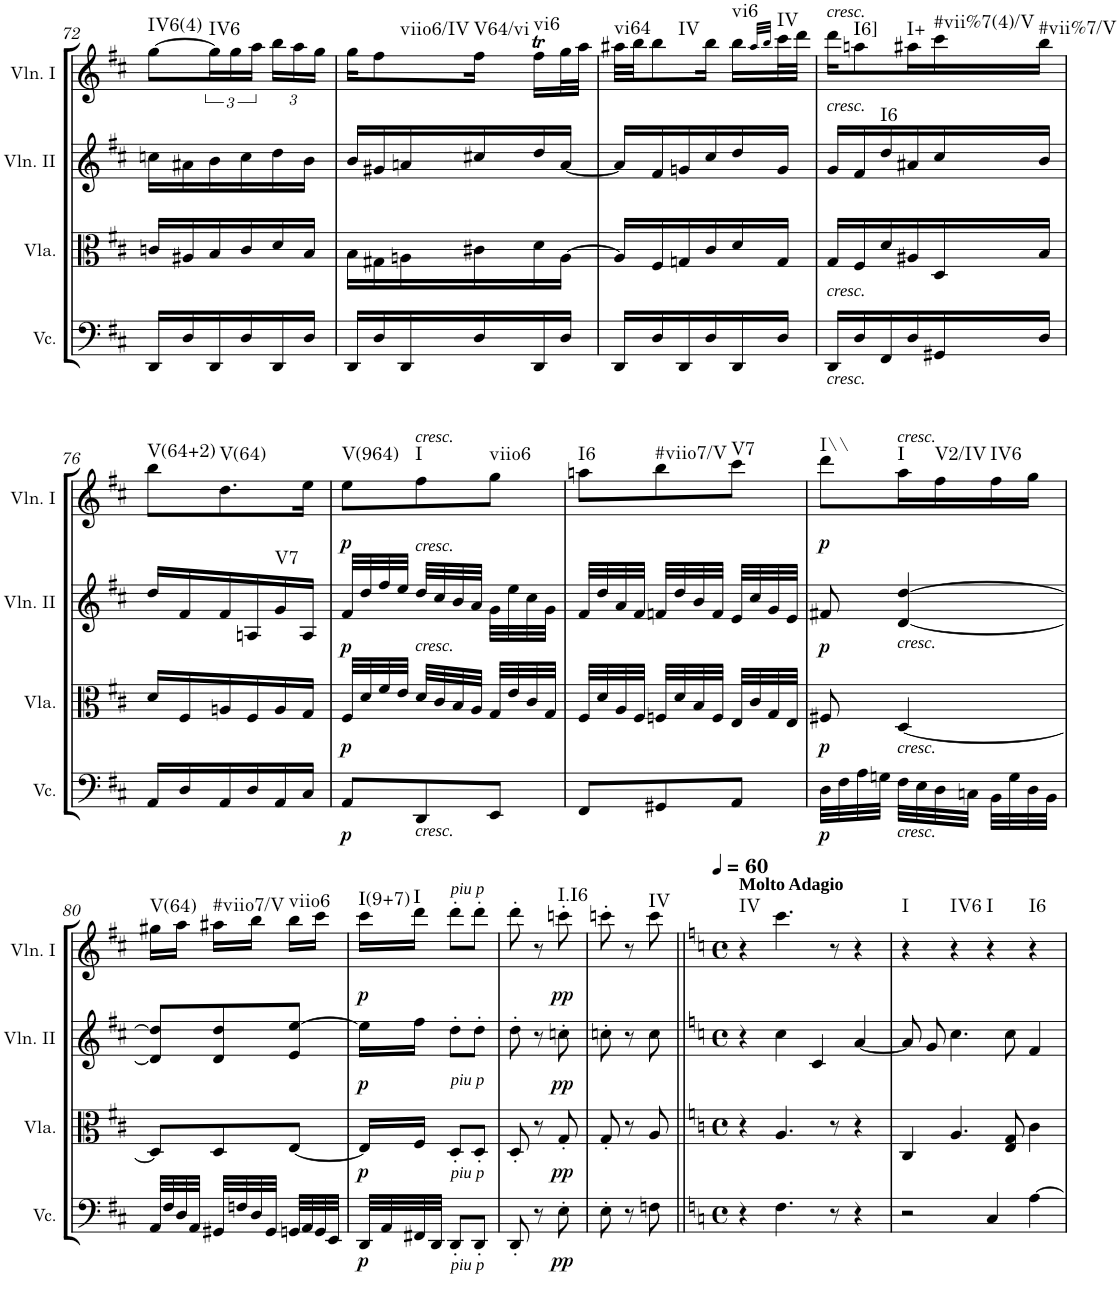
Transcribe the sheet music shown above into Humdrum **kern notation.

**kern	**dynam	**kern	**dynam	**kern	**dynam	**harte	**kern	**dynam	**harte
*part4	*part4	*part3	*part3	*part2	*part2	*part2	*part1	*part1	*part1
*staff4	*staff4	*staff3	*staff3	*staff2	*staff2	*	*staff1	*staff1	*
*I"Violoncello	*	*I"Viola	*	*I"Violin II	*	*	*I"Violin I	*	*
*I'Vc.	*	*I'Vla.	*	*I'Vln. II	*	*	*I'Vln. I	*	*
!!LO:PB:g=z
*clefF4	*	*clefC3	*	*clefG2	*	*	*clefG2	*	*
*k[f#c#]	*	*k[f#c#]	*	*k[f#c#]	*	*	*k[f#c#]	*	*
*M3/8	*	*M3/8	*	*M3/8	*	*	*M3/8	*	*
=72	=72	=72	=72	=72	=72	=72	=72	=72	=72
!	!	!	!	!	!	!	!	!	!LO:H:kt=IV6(4)
16DD/LL	.	16cn/LL	.	16ccn\LL	.	.	[8gg\L	.	N
16D/	.	16A#X/	.	16a#X\	.	.	.	.	.
!	!	!	!	!	!	!	!	!	!LO:H:kt=IV6
16DD/	.	16B/	.	16b\	.	.	24gg\L]	.	N
.	.	.	.	.	.	.	24gg\	.	.
16D/	.	16c/	.	16cc\	.	.	.	.	.
.	.	.	.	.	.	.	24aa\JJ	.	.
*	*	*	*	*	*	*	*Xbrackettup	*	*
16DD/	.	16d/	.	16dd\	.	.	24bb\LL	.	.
.	.	.	.	.	.	.	24aa\	.	.
16D/JJ	.	16B/JJ	.	16b\JJ	.	.	.	.	.
.	.	.	.	.	.	.	24gg\JJ	.	.
=73	=73	=73	=73	=73	=73	=73	=73	=73	=73
16DD/LL	.	16B\LL	.	16b/LL	.	.	16gg\KL	.	.
!	!	!	!	!	!	!	!	!	!LO:H:kt=viio6/IV
16D/	.	16G#X\	.	16g#X/	.	.	8ff#\	.	N
16DD/	.	16An\	.	16an/	.	.	.	.	.
!	!	!	!	!	!	!	!	!	!LO:H:kt=V64/vi
16D/	.	16c#X\	.	16cc#X/	.	.	16ff#\Jk	.	N
!	!	!	!	!	!	!	!	!	!LO:H:kt=vi6
16DD/	.	16d\	.	16dd/	.	.	16ff#t\LL	.	N
16D/JJ	.	[16A\JJ	.	[16a/JJ	.	.	32gg\L	.	.
.	.	.	.	.	.	.	32aa\JJJ	.	.
=74	=74	=74	=74	=74	=74	=74	=74	=74	=74
!	!	!	!	!	!	!	!	!	!LO:H:kt=vi64
16DD/LL	.	16A/LL]	.	16a/LL]	.	.	32aa#X\LLL	.	N
.	.	.	.	.	.	.	32bb\JJ	.	.
!	!	!	!	!	!	!	!	!	!LO:H:kt=IV
16D/	.	16F#/	.	16f#/	.	.	8bb\	.	N
16DD/	.	16Gn/	.	16gn/	.	.	.	.	.
16D/	.	16c#/	.	16cc#/	.	.	16bb\Jk	.	.
!	!	!	!	!	!	!	!	!	!LO:H:kt=vi6
16DD/	.	16d/	.	16dd/	.	.	16bb\LL	.	N
.	.	.	.	.	.	.	32qaa#/LLL	.	.
.	.	.	.	.	.	.	32qbb/JJJ	.	.
!	!	!	!	!	!	!	!	!	!LO:H:kt=IV
16D/JJ	.	16G/JJ	.	16g/JJ	.	.	32ccc#\L	.	N
.	.	.	.	.	.	.	32ddd\JJJ	.	.
=75	=75	=75	=75	=75	=75	=75	=75	=75	=75
!	!	!	!	!	!	!	!LO:TX:a:i:t=cresc.	!	!
!	!	!	!	!LO:TX:a:i:t=cresc.	!	!	!	!	!
!	!	!LO:TX:b:i:t=cresc.	!	!	!	!	!	!	!
!LO:TX:b:i:t=cresc.	!	!	!	!	!	!	!	!	!
16DD/LL	.	16G/LL	.	16g/LL	.	.	16ddd\KL	.	.
!	!	!	!	!	!	!	!	!	!LO:H:kt=I6]
16D/	.	16F#/	.	16f#/	.	.	8aan\	.	N
!	!	!	!	!	!	!LO:H:kt=I6	!	!	!
16FF#/	.	16d/	.	16dd/	.	N	.	.	.
!	!	!	!	!	!	!	!	!	!LO:H:kt=I+
16D/	.	16A#X/	.	16a#X/	.	.	16aa#X\L	.	N
!	!	!	!	!	!	!	!	!	!LO:H:kt=#vii%7(4)/V
16GG#X/	.	16D/	.	16cc#/	.	.	16ccc#\	.	N
!	!	!	!	!	!	!	!	!	!LO:H:kt=#vii%7/V
16D/JJ	.	16B/JJ	.	16b/JJ	.	.	16bb\JJ	.	N
!!LO:LB:g=z
=76	=76	=76	=76	=76	=76	=76	=76	=76	=76
!	!	!	!	!	!	!	!	!	!LO:H:kt=V(64+2)
16AA/LL	.	16d/LL	.	16dd/LL	.	.	8bb\L	.	N
16D/	.	16F#/	.	16f#/	.	.	.	.	.
!	!	!	!	!	!	!	!	!	!LO:H:kt=V(64)
16AA/	.	16An/	.	16f#/	.	.	8.dd\	.	N
16D/	.	16F#/	.	16An/	.	.	.	.	.
!	!	!	!	!	!	!LO:H:kt=V7	!	!	!
16AA/	.	16A/	.	16g/	.	N	.	.	.
16C#/JJ	.	16G/JJ	.	16A/JJ	.	.	16ee\Jk	.	.
=77	=77	=77	=77	=77	=77	=77	=77	=77	=77
!	!LO:DY:b	!	!LO:DY:b	!	!LO:DY:b	!	!	!LO:DY:b	!LO:H:kt=V(964)
8AA/L	p	32F#/LLL	p	32f#/LLL	p	.	8ee\L	p	N
.	.	32d/	.	32dd/	.	.	.	.	.
.	.	32f#/	.	32ff#/	.	.	.	.	.
.	.	32e/JJJ	.	32ee/JJJ	.	.	.	.	.
!	!	!	!	!	!	!	!LO:TX:a:i:t=cresc.	!	!
!	!	!	!	!LO:TX:a:i:t=cresc.	!	!	!	!	!
!	!	!LO:TX:a:i:t=cresc.	!	!	!	!	!	!	!
!LO:TX:b:i:t=cresc.	!	!	!	!	!	!	!	!	!LO:H:kt=I
8DD/	.	32d/LLL	.	32dd/LLL	.	.	8ff#\	.	N
.	.	32c#/	.	32cc#/	.	.	.	.	.
.	.	32B/	.	32b/	.	.	.	.	.
.	.	32A/JJJ	.	32a/JJJ	.	.	.	.	.
!	!	!	!	!	!	!	!	!	!LO:H:kt=viio6
8EE/J	.	32G/LLL	.	32g\LLL	.	.	8gg\J	.	N
.	.	32e/	.	32ee\	.	.	.	.	.
.	.	32c#/	.	32cc#\	.	.	.	.	.
.	.	32G/JJJ	.	32g\JJJ	.	.	.	.	.
=78	=78	=78	=78	=78	=78	=78	=78	=78	=78
!	!	!	!	!	!	!	!	!	!LO:H:kt=I6
8FF#/L	.	32F#/LLL	.	32f#/LLL	.	.	8aan\L	.	N
.	.	32d/	.	32dd/	.	.	.	.	.
.	.	32A/	.	32a/	.	.	.	.	.
.	.	32F#/JJJ	.	32f#/JJJ	.	.	.	.	.
!	!	!	!	!	!	!	!	!	!LO:H:kt=#viio7/V
8GG#X/	.	32Fn/LLL	.	32fn/LLL	.	.	8bb\	.	N
.	.	32d/	.	32dd/	.	.	.	.	.
.	.	32B/	.	32b/	.	.	.	.	.
.	.	32F/JJJ	.	32f/JJJ	.	.	.	.	.
!	!	!	!	!	!	!	!	!	!LO:H:kt=V7
8AA/J	.	32E/LLL	.	32e/LLL	.	.	8ccc#\J	.	N
.	.	32c#/	.	32cc#/	.	.	.	.	.
.	.	32G/	.	32g/	.	.	.	.	.
.	.	32E/JJJ	.	32e/JJJ	.	.	.	.	.
=79	=79	=79	=79	=79	=79	=79	=79	=79	=79
!	!LO:DY:b	!	!LO:DY:b	!	!LO:DY:b	!	!	!LO:DY:b	!LO:H:kt=I\\
32D\LLL	p	8F#X/	p	8f#X/	p	.	8ddd\L	p	N
32F#\	.	.	.	.	.	.	.	.	.
32A\	.	.	.	.	.	.	.	.	.
32Gn\JJJ	.	.	.	.	.	.	.	.	.
!	!	!	!	!	!	!	!LO:TX:a:i:t=cresc.	!	!
!	!	!	!	!LO:TX:b:i:t=cresc.	!	!	!	!	!
!	!	!LO:TX:b:i:t=cresc.	!	!	!	!	!	!	!
!LO:TX:b:i:t=cresc.	!	!	!	!	!	!	!	!	!LO:H:kt=I
32F#\LLL	.	[4D/	.	[4d/ [4dd/	.	.	16aa\L	.	N
32E\	.	.	.	.	.	.	.	.	.
!	!	!	!	!	!	!	!	!	!LO:H:kt=V2/IV
32D\	.	.	.	.	.	.	16ff#\	.	N
32Cn\JJJ	.	.	.	.	.	.	.	.	.
!	!	!	!	!	!	!	!	!	!LO:H:kt=IV6
32BB\LLL	.	.	.	.	.	.	16ff#\	.	N
32G\	.	.	.	.	.	.	.	.	.
32D\	.	.	.	.	.	.	16gg\JJ	.	.
32BB\JJJ	.	.	.	.	.	.	.	.	.
!!LO:LB:g=z
=80	=80	=80	=80	=80	=80	=80	=80	=80	=80
!	!	!	!	!	!	!	!	!	!LO:H:kt=V(64)
32AA/LLL	.	8D/L]	.	8d/] 8dd/]L	.	.	16gg#X\LL	.	N
32F#/	.	.	.	.	.	.	.	.	.
32D/	.	.	.	.	.	.	16aa\JJ	.	.
32AA/JJJ	.	.	.	.	.	.	.	.	.
!	!	!	!	!	!	!	!	!	!LO:H:kt=#viio7/V
32GG#X/LLL	.	8D/	.	8d/ 8dd/	.	.	16aa#X\LL	.	N
32Fn/	.	.	.	.	.	.	.	.	.
32D/	.	.	.	.	.	.	16bb\JJ	.	.
32GG#/JJJ	.	.	.	.	.	.	.	.	.
!	!	!	!	!	!	!	!	!	!LO:H:kt=viio6
32GGn/LLL	.	[8E/J	.	8e/ [8ee/J	.	.	16bb\LL	.	N
32AA/	.	.	.	.	.	.	.	.	.
32GG/	.	.	.	.	.	.	16ccc#\JJ	.	.
32EE/JJJ	.	.	.	.	.	.	.	.	.
=81	=81	=81	=81	=81	=81	=81	=81	=81	=81
!	!LO:DY:b	!	!LO:DY:b	!	!LO:DY:b	!	!	!LO:DY:b	!LO:H:kt=I(9+7)
32DD/LLL	p	16E/LL]	p	16ee\LL]	p	.	16ccc#\LL	p	N
32AA/	.	.	.	.	.	.	.	.	.
!	!	!	!	!	!	!	!	!	!LO:H:kt=I
32FF#X/	.	16F#/JJ	.	16ff#\JJ	.	.	16ddd\JJ	.	N
32DD/JJJ	.	.	.	.	.	.	.	.	.
!	!	!	!	!	!	!	!LO:TX:a:i:t=piu p	!	!
!	!	!	!	!LO:TX:b:i:t=piu p	!	!	!	!	!
!	!	!LO:TX:b:i:t=piu p	!	!	!	!	!	!	!
!LO:TX:b:i:t=piu p	!	!	!	!	!	!	!	!	!
8DD'/L	.	8D'/L	.	8dd'\L	.	.	8ddd'\L	.	.
8DD'/J	.	8D'/J	.	8dd'\J	.	.	8ddd'\J	.	.
=82	=82	=82	=82	=82	=82	=82	=82	=82	=82
8DD'/	.	8D'/	.	8dd'\	.	.	8ddd'\	.	.
8r	.	8r	.	8r	.	.	8r	.	.
!	!LO:DY:b	!	!LO:DY:b	!	!LO:DY:b	!	!	!LO:DY:b	!LO:H:kt=I.I6
8E'\	pp	8G'/	pp	8ccn'\	pp	.	8cccn'\	pp	N
=83	=83	=83	=83	=83	=83	=83	=83	=83	=83
8E'\	.	8G'/	.	8ccn'\	.	.	8cccn'\	.	.
8r	.	8r	.	8r	.	.	8r	.	.
!	!	!	!	!	!	!	!	!	!LO:H:kt=IV
8Fn\	.	8A/	.	8cc\	.	.	8ccc\	.	N
=84||	=84||	=84||	=84||	=84||	=84||	=84||	=84||	=84||	=84||
*k[]	*	*k[]	*	*k[]	*	*	*k[]	*	*
*M4/4	*	*M4/4	*	*M4/4	*	*	*M4/4	*	*
*met(c)	*	*met(c)	*	*met(c)	*	*	*met(c)	*	*
*	*	*	*	*	*	*	*MM60	*	*
!	!	!	!	!	!	!	!LO:TX:a:B:t=Molto Adagio	!	!LO:H:kt=IV
4r	.	4r	.	4r	.	.	4r	.	N
4.F\	.	4.A/	.	4cc\	.	.	4.ccc\	.	.
.	.	.	.	4c/	.	.	.	.	.
8r	.	8r	.	.	.	.	8r	.	.
4r	.	4r	.	[4a/	.	.	4r	.	.
=85	=85	=85	=85	=85	=85	=85	=85	=85	=85
!	!	!	!	!	!	!	!	!	!LO:H:kt=I
2r	.	4C/	.	8a/]	.	.	4r	.	N
.	.	.	.	8g/	.	.	.	.	.
!	!	!	!	!	!	!	!	!	!LO:H:kt=IV6
.	.	4.A/	.	4.cc\	.	.	4r	.	N
!	!	!	!	!	!	!	!	!	!LO:H:kt=I
4C/	.	.	.	.	.	.	4r	.	N
.	.	8E/ 8G/	.	8cc\	.	.	.	.	.
!	!	!	!	!	!	!	!	!	!LO:H:kt=I6
[4A\	.	4c\	.	4f/	.	.	4r	.	N
=	=	=	=	=	=	=	=	=	=
*-	*-	*-	*-	*-	*-	*-	*-	*-	*-
